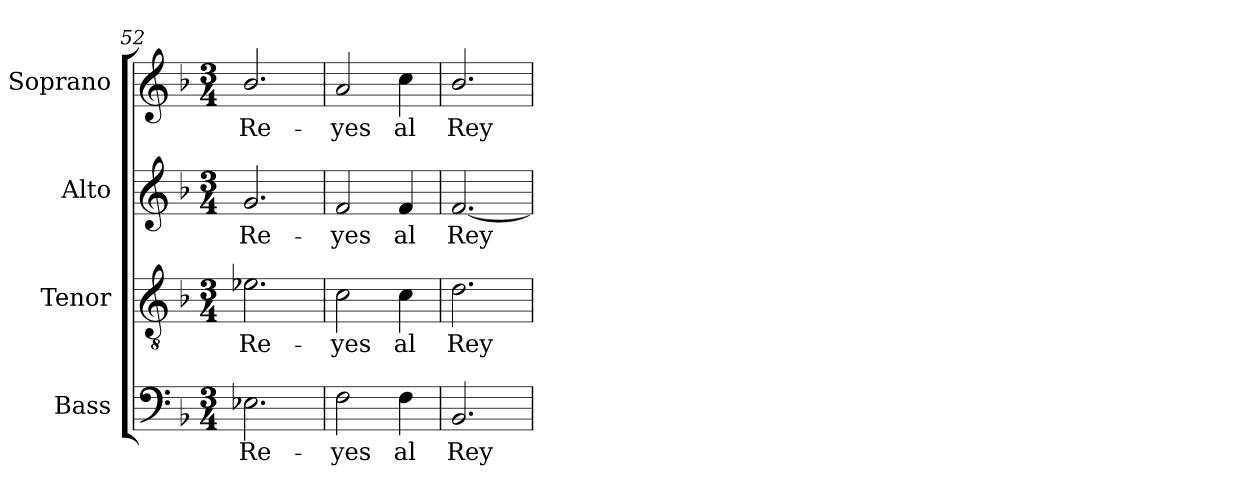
**kern	**text	**kern	**text	**kern	**text	**kern	**text
*part4	*part4	*part3	*part3	*part2	*part2	*part1	*part1
*staff4	*staff4	*staff3	*staff3	*staff2	*staff2	*staff1	*staff1
*I"Bass	*	*I"Tenor	*	*I"Alto	*	*I"Soprano	*
*I'B	*	*I'T	*	*I'A	*	*I'S	*
*clefF4	*	*clefGv2	*	*clefG2	*	*clefG2	*
*k[b-]	*	*k[b-]	*	*k[b-]	*	*k[b-]	*
*F:	*	*F:	*	*F:	*	*F:	*
*M3/4	*	*M3/4	*	*M3/4	*	*M3/4	*
=52	=52	=52	=52	=52	=52	=52	=52
!	!LO:LY:b	!	!LO:LY:b	!	!LO:LY:b	!	!LO:LY:b
2.E-X	Re-	2.e-X	Re-	2.g	Re-	2.b-/	Re-
=53	=53	=53	=53	=53	=53	=53	=53
!	!LO:LY:b	!	!LO:LY:b	!	!LO:LY:b	!	!LO:LY:b
2F	-yes	2c	-yes	2f	-yes	2a	-yes
!	!LO:LY:b	!	!LO:LY:b	!	!LO:LY:b	!	!LO:LY:b
4F	al	4c	al	4f	al	4cc	al
=54	=54	=54	=54	=54	=54	=54	=54
!	!LO:LY:b	!	!LO:LY:b	!	!LO:LY:b	!	!LO:LY:b
2.BB-	Rey	2.d	Rey	[2.f	Rey	2.b-/	Rey
=	=	=	=	=	=	=	=
*-	*-	*-	*-	*-	*-	*-	*-
